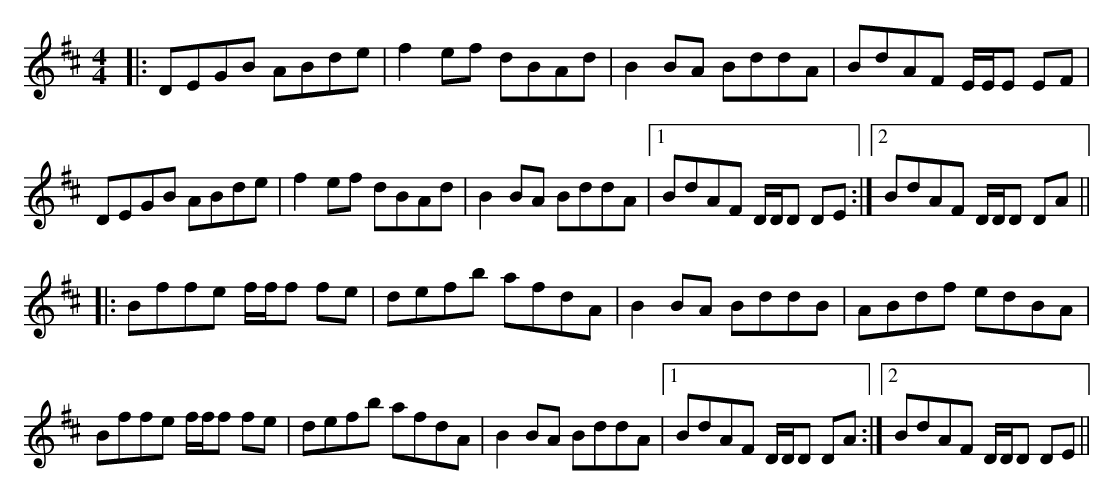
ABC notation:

X:1
M:4/4
K:D
|:DEGB ABde|f2 ef dBAd|B2 BA BddA|BdAF E/E/E EF|
DEGB ABde|f2 ef dBAd|B2 BA BddA|1 BdAF D/D/D DE:|2 BdAF D/D/D DA||
|:Bffe f/f/f fe|defb afdA|B2 BA BddB|ABdf edBA|
Bffe f/f/f fe|defb afdA|B2 BA BddA|1 BdAF D/D/D DA:|2 BdAF D/D/D DE||
